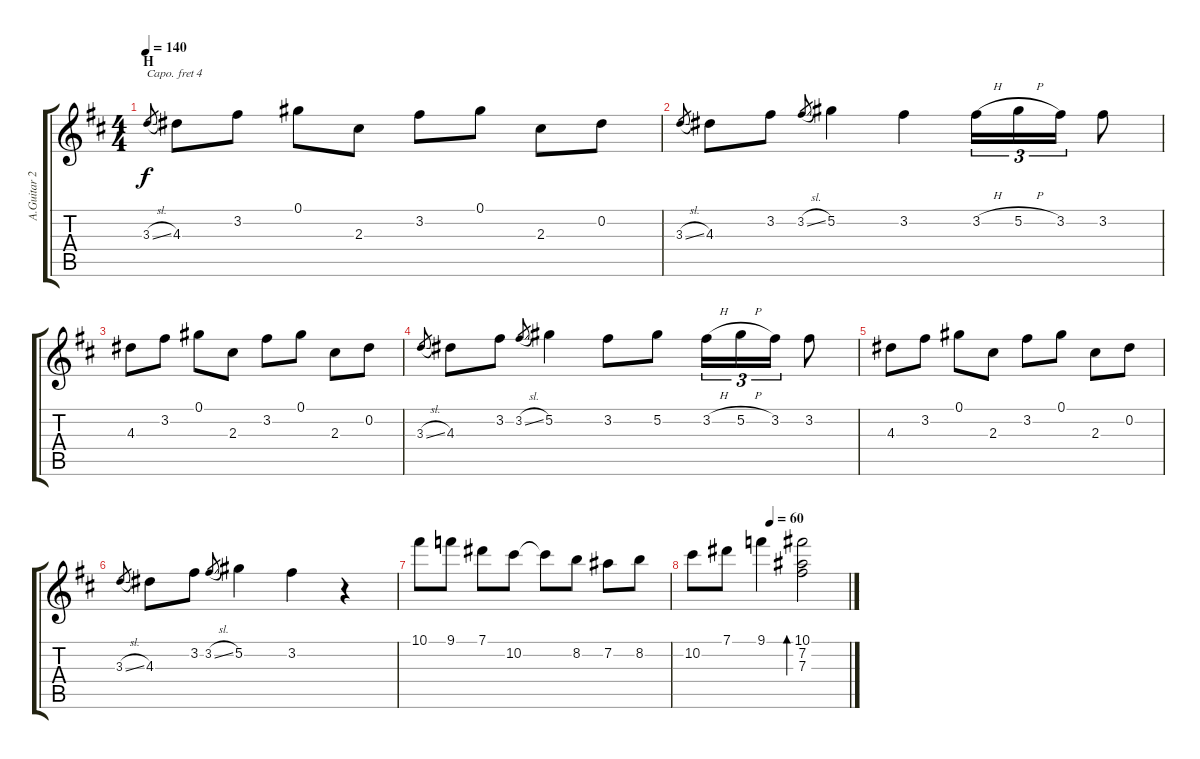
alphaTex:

\track ("A.Guitar 2" "A.Guitar 2") {instrument acousticguitarsteel}
\staff {score tabs}
\capo 4
\tuning (E4 B3 G3 D3 A2 E2) {hide}
\ts (4 4)
\section ("" "H")
\tempo 140
\clef g2
\ks d
3.3{sl}.8{gr dy f} 4.3.8 3.2.8 0.1.8 2.3.8 3.2.8 0.1.8 2.3.8 0.2.8 |
3.3{sl}.8{gr} 4.3.8 3.2.8 3.2{sl}.8{gr} 5.2.4 3.2.4 3.2{h}.16{tu (3 2)} 5.2{h}.16{tu (3 2)} 3.2.16{tu (3 2)} 3.2.8 |
4.3.8 3.2.8 0.1.8 2.3.8 3.2.8 0.1.8 2.3.8 0.2.8 |
3.3{sl}.8{gr} 4.3.8 3.2.8 3.2{sl}.8{gr} 5.2.4 3.2.8 5.2.8 3.2{h}.16{tu (3 2)} 5.2{h}.16{tu (3 2)} 3.2.16{tu (3 2)} 3.2.8 |
4.3.8 3.2.8 0.1.8 2.3.8 3.2.8 0.1.8 2.3.8 0.2.8 |
3.3{sl}.8{gr} 4.3.8 3.2.8 3.2{sl}.8{gr} 5.2.4 3.2.4 r.4 |
10.1.8 9.1.8 7.1.8 10.2.8 10.2{t}.8 8.2.8 7.2.8 8.2.8 |
\tempo (60 0.5)
10.2.8 7.1.8 9.1.4 (10.1 7.2 7.3).2{bd 30}
